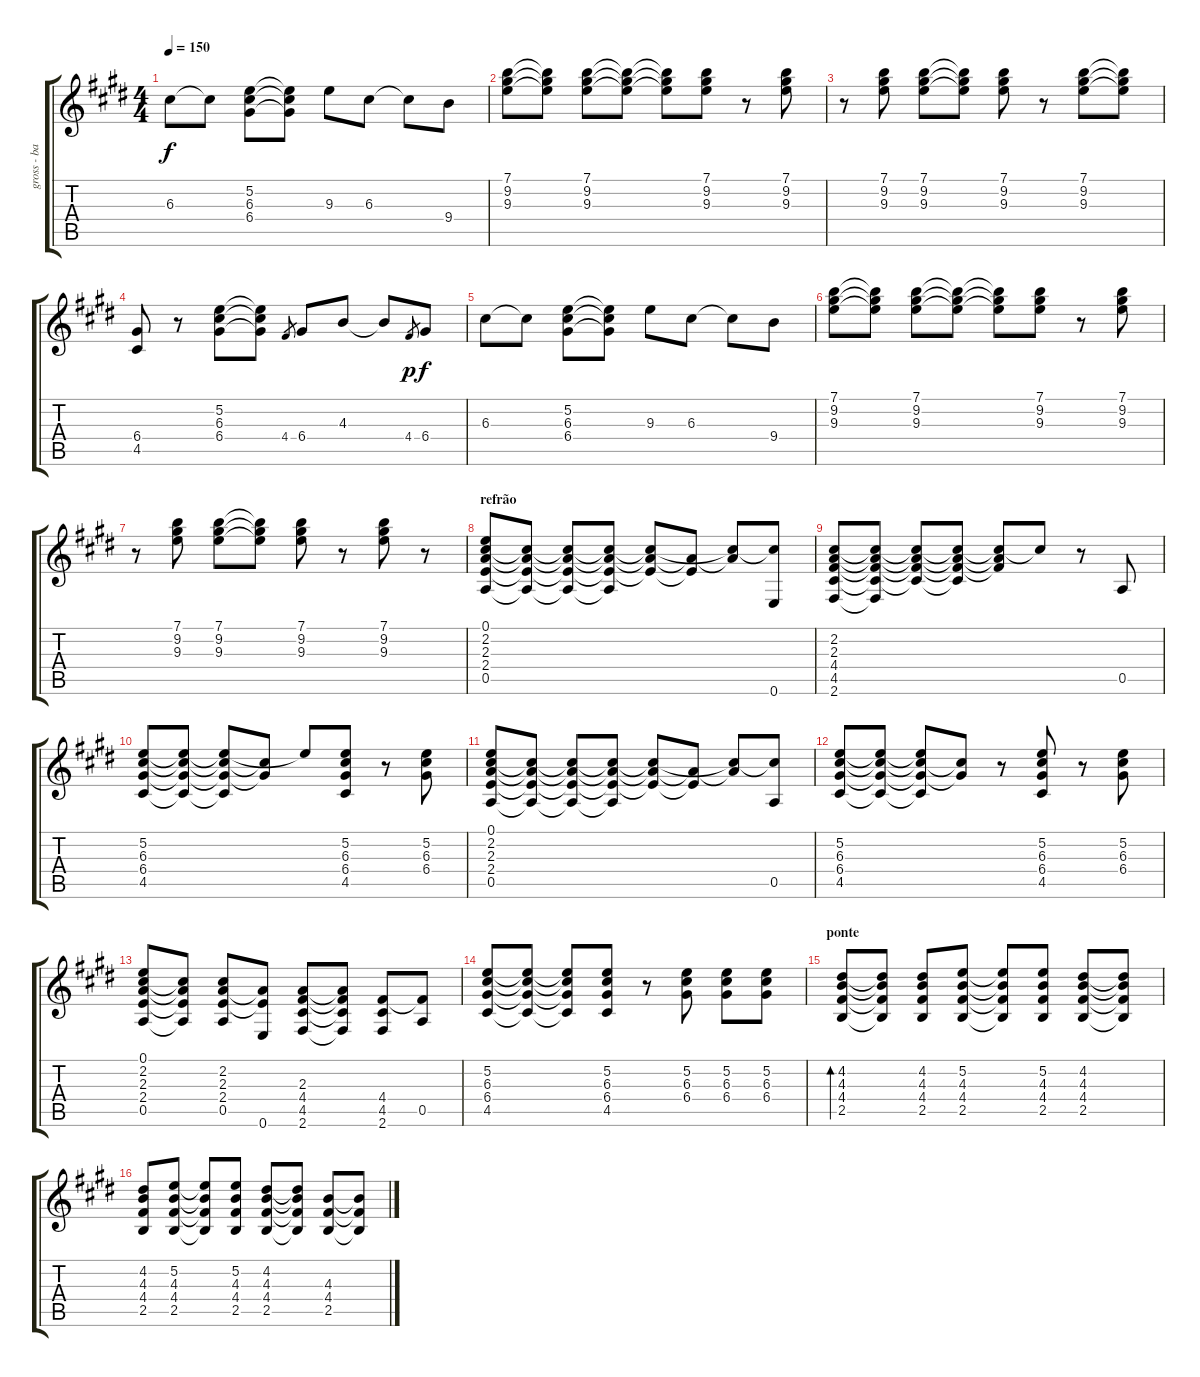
\track ("gross - base" "gross - ba") {instrument distortionguitar}
\staff {score tabs}
\tuning (E4 B3 G3 D3 A2 E2) {hide}
\ts (4 4)
\tempo 150
\clef g2
\ks e
6.3.8{dy f} 6.3{t}.8 (5.2 6.3 6.4).8 (5.2{t} 6.3{t} 6.4{t}).8 9.3.8 6.3.8 6.3{t}.8 9.4.8 |
(7.1 9.2 9.3).8 (7.1{t} 9.2{t} 9.3{t}).8 (7.1 9.2 9.3).8 (7.1{t} 9.2{t} 9.3{t}).8 (7.1{t} 9.2{t} 9.3{t}).8 (7.1 9.2 9.3).8 r.8 (7.1 9.2 9.3).8 |
r.8 (7.1 9.2 9.3).8 (7.1 9.2 9.3).8 (7.1{t} 9.2{t} 9.3{t}).8 (7.1 9.2 9.3).8 r.8 (7.1 9.2 9.3).8 (7.1{t} 9.2{t} 9.3{t}).8 |
(6.4 4.5).8 r.8 (5.2 6.3 6.4).8 (5.2{t} 6.3{t} 6.4{t}).8 4.4.8{gr} 6.4.8 4.3.8 4.3{t}.8 4.4.8{gr dy p} 6.4.8{dy f} |
6.3.8 6.3{t}.8 (5.2 6.3 6.4).8 (5.2{t} 6.3{t} 6.4{t}).8 9.3.8 6.3.8 6.3{t}.8 9.4.8 |
(7.1 9.2 9.3).8 (7.1{t} 9.2{t} 9.3{t}).8 (7.1 9.2 9.3).8 (7.1{t} 9.2{t} 9.3{t}).8 (7.1{t} 9.2{t} 9.3{t}).8 (7.1 9.2 9.3).8 r.8 (7.1 9.2 9.3).8 |
r.8 (7.1 9.2 9.3).8 (7.1 9.2 9.3).8 (7.1{t} 9.2{t} 9.3{t}).8 (7.1 9.2 9.3).8 r.8 (7.1 9.2 9.3).8 r.8 |
\section ("" "refrão")
(0.1 2.2 2.3 2.4 0.5).8 (2.2{t} 2.3{t} 2.4{t} 0.5{t}).8 (2.2{t} 2.3{t} 2.4{t} 0.5{t}).8 (2.2{t} 2.3{t} 2.4{t} 0.5{t}).8 (2.2{t} 2.3{t} 2.4{t}).8 (2.3{t} 2.4{t}).8 (2.2{t} 2.3{t}).8 (2.2{t} 0.6).8 |
(2.2 2.3 4.4 4.5 2.6).8 (2.2{t} 2.3{t} 4.4{t} 4.5{t} 2.6{t}).8 (2.2{t} 2.3{t} 4.4{t} 4.5{t}).8 (2.2{t} 2.3{t} 4.4{t} 4.5{t}).8 (2.2{t} 2.3{t} 4.4{t}).8 2.2{t}.8 r.8 0.5.8 |
(5.2 6.3 6.4 4.5).8 (5.2{t} 6.3{t} 6.4{t} 4.5{t}).8 (5.2{t} 6.3{t} 6.4{t} 4.5{t}).8 (6.3{t} 6.4{t}).8 5.2{t}.8 (5.2 6.3 6.4 4.5).8 r.8 (5.2 6.3 6.4).8 |
(0.1 2.2 2.3 2.4 0.5).8 (2.2{t} 2.3{t} 2.4{t} 0.5{t}).8 (2.2{t} 2.3{t} 2.4{t} 0.5{t}).8 (2.2{t} 2.3{t} 2.4{t} 0.5{t}).8 (2.2{t} 2.3{t} 2.4{t}).8 (2.3{t} 2.4{t}).8 (2.2{t} 2.3{t}).8 (2.2{t} 0.5).8 |
(5.2 6.3 6.4 4.5).8 (5.2{t} 6.3{t} 6.4{t} 4.5{t}).8 (5.2{t} 6.3{t} 6.4{t} 4.5{t}).8 (6.3{t} 6.4{t}).8 r.8 (5.2 6.3 6.4 4.5).8 r.8 (5.2 6.3 6.4).8 |
(0.1 2.2 2.3 2.4 0.5).8 (2.2{t} 2.3{t} 2.4{t} 0.5{t}).8 (2.2 2.3 2.4 0.5).8 (2.3{t} 2.4{t} 0.6).8 (2.3 4.4 4.5 2.6).8 (2.3{t} 4.4{t} 4.5{t} 2.6{t}).8 (4.4 4.5 2.6).8 (4.4{t} 0.5).8 |
(5.2 6.3 6.4 4.5).8 (5.2{t} 6.3{t} 6.4{t} 4.5{t}).8 (5.2{t} 6.3{t} 6.4{t} 4.5{t}).8 (5.2 6.3 6.4 4.5).8 r.8 (5.2 6.3 6.4).8 (5.2 6.3 6.4).8 (5.2 6.3 6.4).8 |
\section ("" "ponte")
(4.2 4.3 4.4 2.5).8{bd 30} (4.2{t} 4.3{t} 4.4{t} 2.5{t}).8 (4.2 4.3 4.4 2.5).8 (5.2 4.3 4.4 2.5).8 (5.2{t} 4.3{t} 4.4{t} 2.5{t}).8 (5.2 4.3 4.4 2.5).8 (4.2 4.3 4.4 2.5).8 (4.2{t} 4.3{t} 4.4{t} 2.5{t}).8 |
(4.2 4.3 4.4 2.5).8 (5.2 4.3 4.4 2.5).8 (5.2{t} 4.3{t} 4.4{t} 2.5{t}).8 (5.2 4.3 4.4 2.5).8 (4.2 4.3 4.4 2.5).8 (4.2{t} 4.3{t} 4.4{t} 2.5{t}).8 (4.3 4.4 2.5).8 (4.3{t} 4.4{t} 2.5{t}).8
